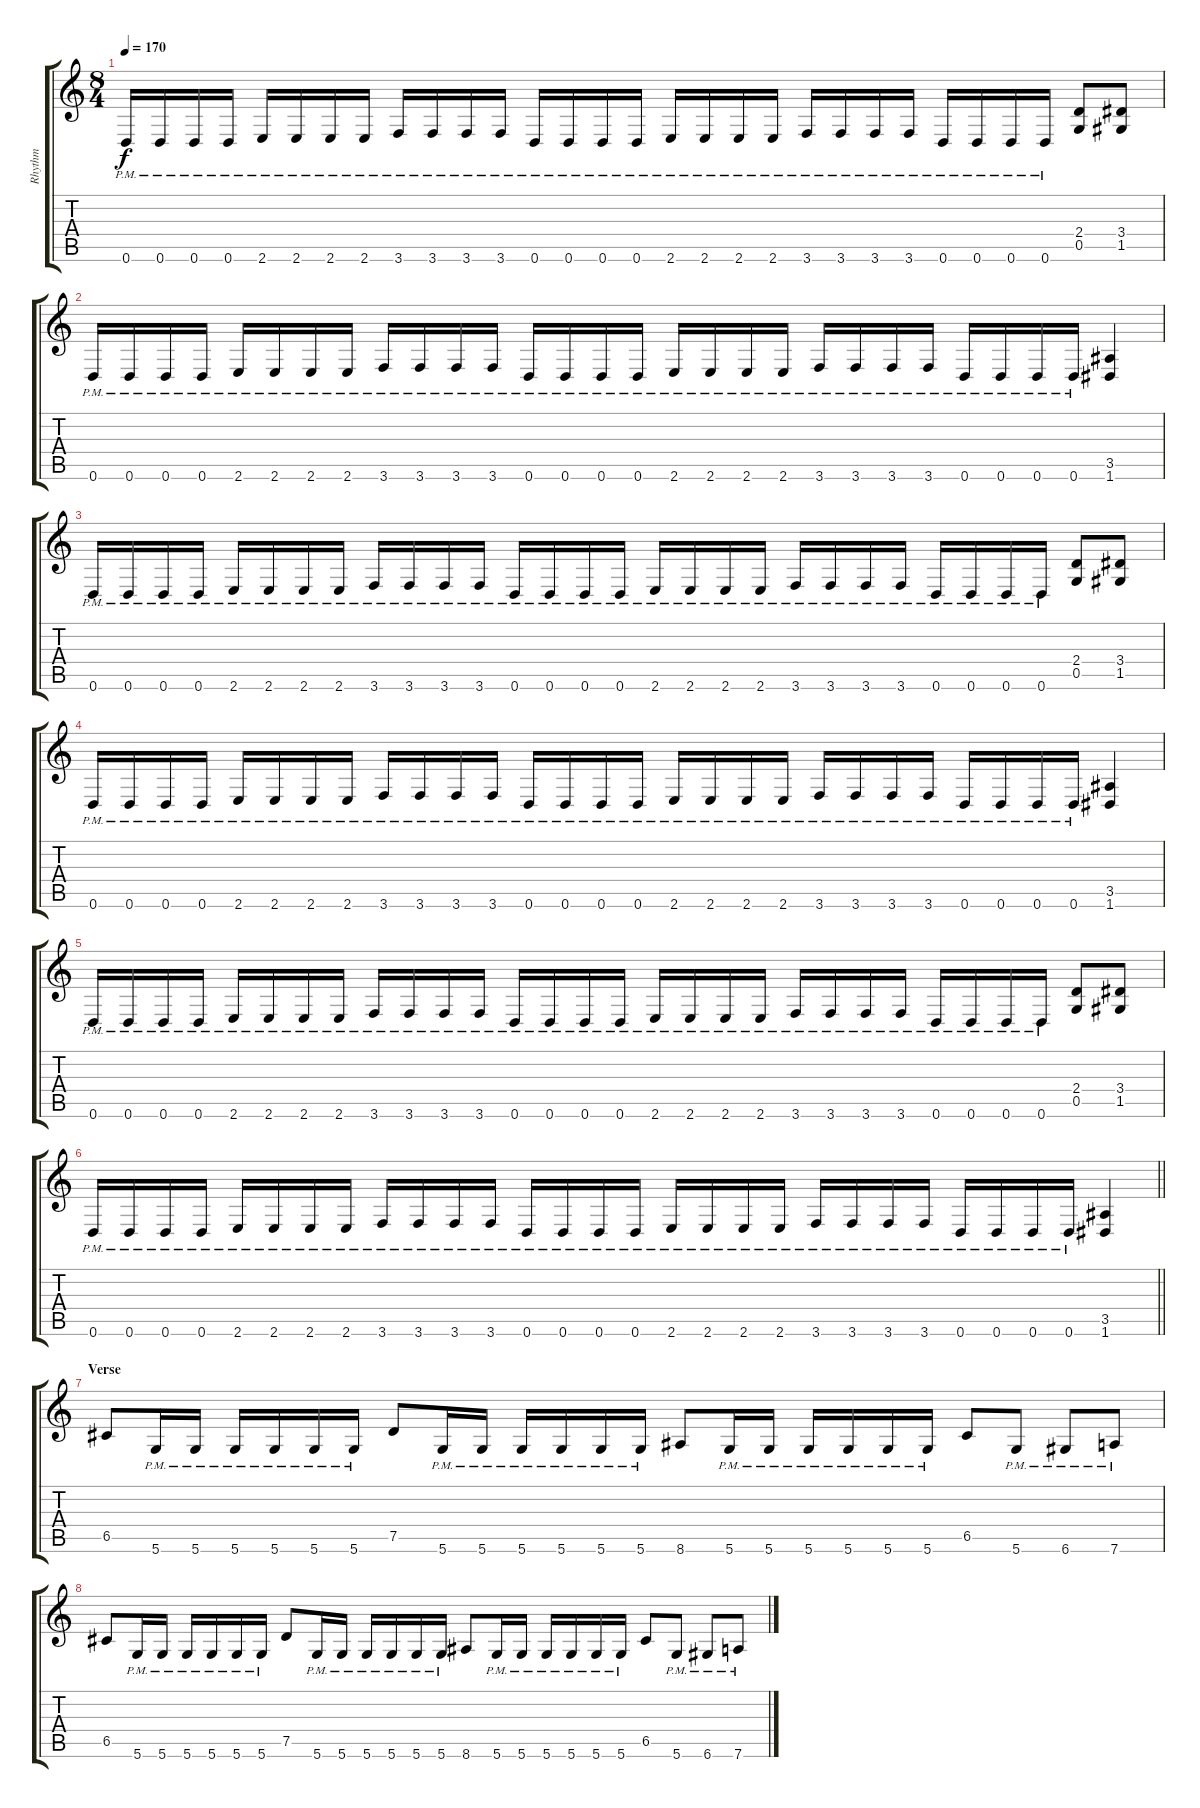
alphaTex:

\track ("Rhythm" "Rhythm") {instrument distortionguitar}
\staff {score tabs}
\tuning (D4 A3 F3 C3 G2 D2) {hide}
\ts (8 4)
\tempo 170
\clef g2
\ks c
0.6{pm}.16{dy f} 0.6{pm}.16 0.6{pm}.16 0.6{pm}.16 2.6{pm}.16 2.6{pm}.16 2.6{pm}.16 2.6{pm}.16 3.6{pm}.16 3.6{pm}.16 3.6{pm}.16 3.6{pm}.16 0.6{pm}.16 0.6{pm}.16 0.6{pm}.16 0.6{pm}.16 2.6{pm}.16 2.6{pm}.16 2.6{pm}.16 2.6{pm}.16 3.6{pm}.16 3.6{pm}.16 3.6{pm}.16 3.6{pm}.16 0.6{pm}.16 0.6{pm}.16 0.6{pm}.16 0.6{pm}.16 (2.4 0.5).8 (3.4 1.5).8 |
0.6{pm}.16 0.6{pm}.16 0.6{pm}.16 0.6{pm}.16 2.6{pm}.16 2.6{pm}.16 2.6{pm}.16 2.6{pm}.16 3.6{pm}.16 3.6{pm}.16 3.6{pm}.16 3.6{pm}.16 0.6{pm}.16 0.6{pm}.16 0.6{pm}.16 0.6{pm}.16 2.6{pm}.16 2.6{pm}.16 2.6{pm}.16 2.6{pm}.16 3.6{pm}.16 3.6{pm}.16 3.6{pm}.16 3.6{pm}.16 0.6{pm}.16 0.6{pm}.16 0.6{pm}.16 0.6{pm}.16 (3.5 1.6).4 |
0.6{pm}.16 0.6{pm}.16 0.6{pm}.16 0.6{pm}.16 2.6{pm}.16 2.6{pm}.16 2.6{pm}.16 2.6{pm}.16 3.6{pm}.16 3.6{pm}.16 3.6{pm}.16 3.6{pm}.16 0.6{pm}.16 0.6{pm}.16 0.6{pm}.16 0.6{pm}.16 2.6{pm}.16 2.6{pm}.16 2.6{pm}.16 2.6{pm}.16 3.6{pm}.16 3.6{pm}.16 3.6{pm}.16 3.6{pm}.16 0.6{pm}.16 0.6{pm}.16 0.6{pm}.16 0.6{pm}.16 (2.4 0.5).8 (3.4 1.5).8 |
0.6{pm}.16 0.6{pm}.16 0.6{pm}.16 0.6{pm}.16 2.6{pm}.16 2.6{pm}.16 2.6{pm}.16 2.6{pm}.16 3.6{pm}.16 3.6{pm}.16 3.6{pm}.16 3.6{pm}.16 0.6{pm}.16 0.6{pm}.16 0.6{pm}.16 0.6{pm}.16 2.6{pm}.16 2.6{pm}.16 2.6{pm}.16 2.6{pm}.16 3.6{pm}.16 3.6{pm}.16 3.6{pm}.16 3.6{pm}.16 0.6{pm}.16 0.6{pm}.16 0.6{pm}.16 0.6{pm}.16 (3.5 1.6).4 |
0.6{pm}.16 0.6{pm}.16 0.6{pm}.16 0.6{pm}.16 2.6{pm}.16 2.6{pm}.16 2.6{pm}.16 2.6{pm}.16 3.6{pm}.16 3.6{pm}.16 3.6{pm}.16 3.6{pm}.16 0.6{pm}.16 0.6{pm}.16 0.6{pm}.16 0.6{pm}.16 2.6{pm}.16 2.6{pm}.16 2.6{pm}.16 2.6{pm}.16 3.6{pm}.16 3.6{pm}.16 3.6{pm}.16 3.6{pm}.16 0.6{pm}.16 0.6{pm}.16 0.6{pm}.16 0.6{pm}.16 (2.4 0.5).8 (3.4 1.5).8 |
\barLineRight lightlight
0.6{pm}.16 0.6{pm}.16 0.6{pm}.16 0.6{pm}.16 2.6{pm}.16 2.6{pm}.16 2.6{pm}.16 2.6{pm}.16 3.6{pm}.16 3.6{pm}.16 3.6{pm}.16 3.6{pm}.16 0.6{pm}.16 0.6{pm}.16 0.6{pm}.16 0.6{pm}.16 2.6{pm}.16 2.6{pm}.16 2.6{pm}.16 2.6{pm}.16 3.6{pm}.16 3.6{pm}.16 3.6{pm}.16 3.6{pm}.16 0.6{pm}.16 0.6{pm}.16 0.6{pm}.16 0.6{pm}.16 (3.5 1.6).4 |
\section ("" "Verse")
6.5.8 5.6{pm}.16 5.6{pm}.16 5.6{pm}.16 5.6{pm}.16 5.6{pm}.16 5.6{pm}.16 7.5.8 5.6{pm}.16 5.6{pm}.16 5.6{pm}.16 5.6{pm}.16 5.6{pm}.16 5.6{pm}.16 8.6.8 5.6{pm}.16 5.6{pm}.16 5.6{pm}.16 5.6{pm}.16 5.6{pm}.16 5.6{pm}.16 6.5.8 5.6{pm}.8 6.6{pm}.8 7.6{pm}.8 |
6.5.8 5.6{pm}.16 5.6{pm}.16 5.6{pm}.16 5.6{pm}.16 5.6{pm}.16 5.6{pm}.16 7.5.8 5.6{pm}.16 5.6{pm}.16 5.6{pm}.16 5.6{pm}.16 5.6{pm}.16 5.6{pm}.16 8.6.8 5.6{pm}.16 5.6{pm}.16 5.6{pm}.16 5.6{pm}.16 5.6{pm}.16 5.6{pm}.16 6.5.8 5.6{pm}.8 6.6{pm}.8 7.6{pm}.8
